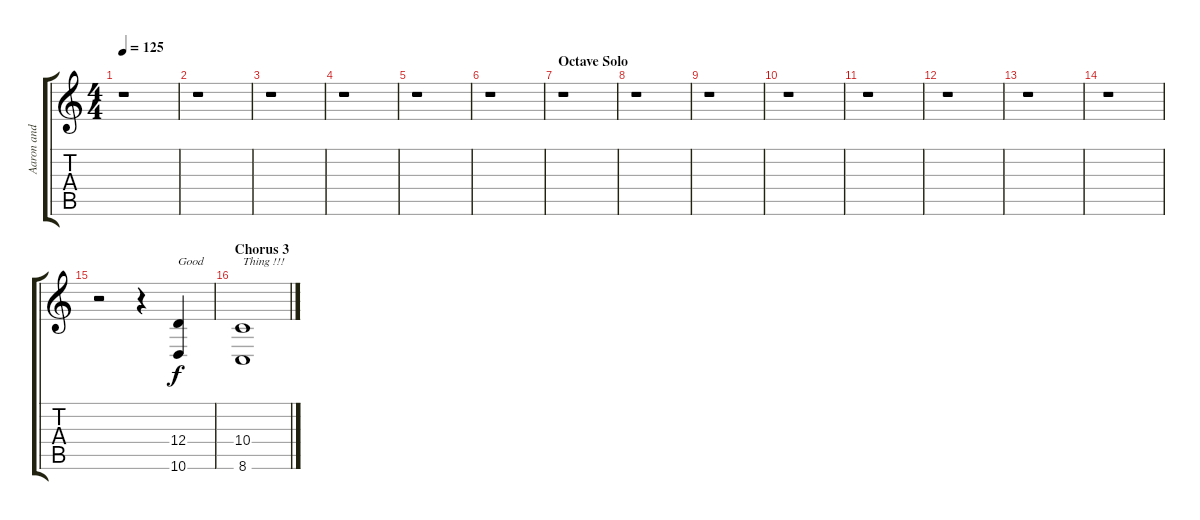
\track ("Aaron and Scott (Backing Vocals)" "Aaron and ") {instrument clarinet}
\staff {score tabs}
\tuning (E4 B3 G3 D3 A2 E2) {hide}
\ts (4 4)
\tempo 125
\clef g2
\ks c
r.1{dy f} |
r.1 |
r.1 |
r.1 |
r.1 |
r.1 |
\section ("" "Octave Solo")
r.1 |
r.1 |
r.1 |
r.1 |
r.1 |
r.1 |
r.1 |
r.1 |
r.2 r.4 (12.4 10.6).4{txt "Good"} |
\section ("" "Chorus 3")
(10.4 8.6).1{txt "Thing !!!"}
